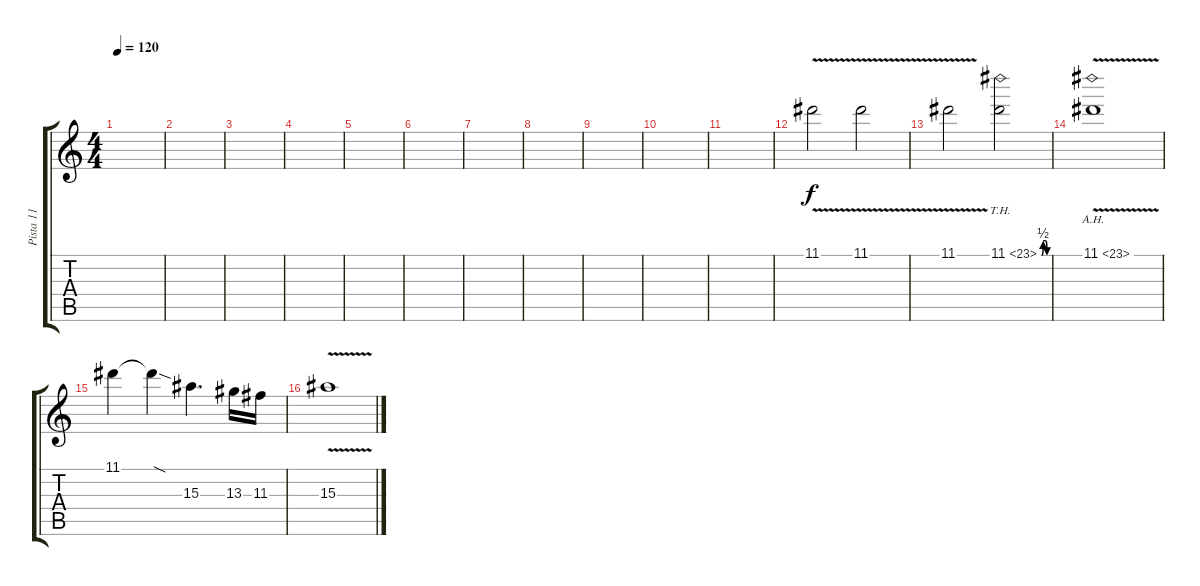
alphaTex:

\track ("Pista 11" "Pista 11") {instrument distortionguitar}
\staff {score tabs}
\tuning (E4 B3 G3 D3 A2 E2) {hide}
\ts (4 4)
\tempo 120
\clef g2
\ks c
|
|
|
|
|
|
|
|
|
|
|
11.1{v}.2{balance 8} 11.1{v}.2 |
11.1{v}.2 11.1{be (custom 0 0 15 2 35 2 50 0 60 0) th 12}.2 |
11.1{ah 12 v}.1 |
11.1.4 11.1{sod t}.4 15.3.4{d} 13.3.16 11.3.16 |
15.3{v}.1
